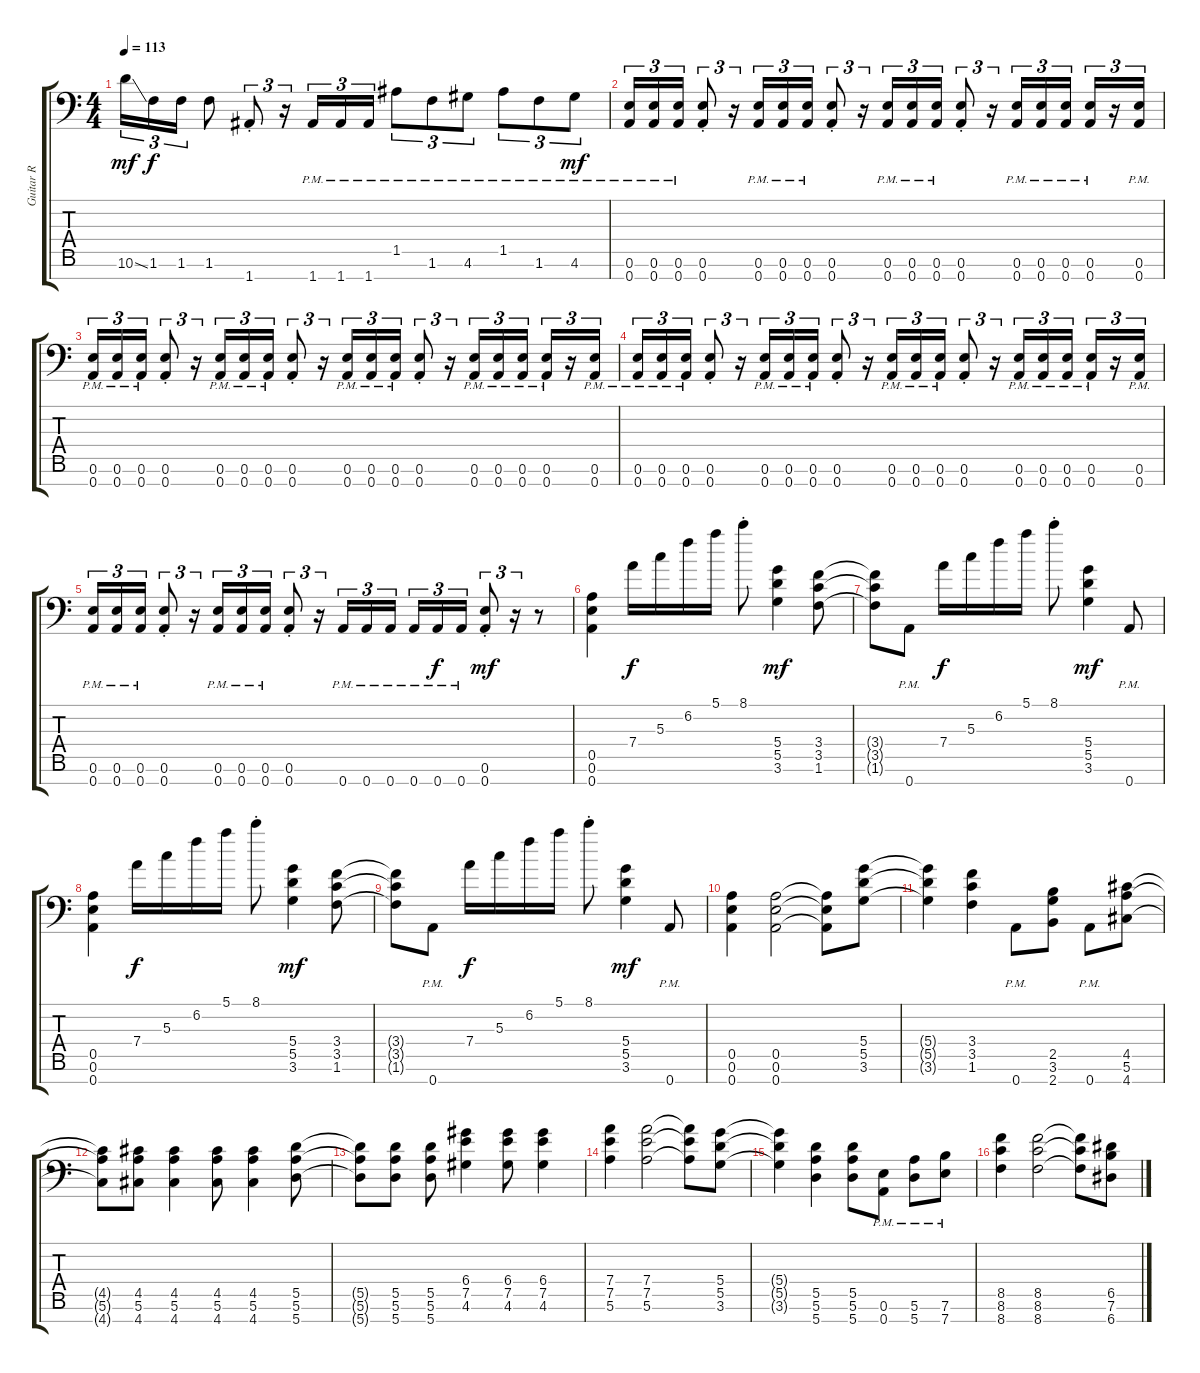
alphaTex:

\track ("Guitar R" "Guitar R") {instrument overdrivenguitar}
\staff {score tabs}
\tuning (E4 B3 G3 D3 A2 E2 A1) {hide}
\ts (4 4)
\tempo 113
\clef f4
\ks c
10.6{ss}.16{tu (3 2) dy mf} 1.6.16{tu (3 2) dy f} 1.6.16{tu (3 2)} 1.6.8 1.7{st}.8{tu (3 2)} r.16{tu (3 2)} 1.7{pm}.16{tu (3 2)} 1.7{pm}.16{tu (3 2)} 1.7{pm}.16{tu (3 2)} 1.5{pm}.8{tu (3 2)} 1.6{pm}.8{tu (3 2)} 4.6{pm}.8{tu (3 2)} 1.5{pm}.8{tu (3 2)} 1.6{pm}.8{tu (3 2)} 4.6{pm}.8{tu (3 2) dy mf} |
(0.6{pm} 0.7{pm}).16{tu (3 2)} (0.6{pm} 0.7{pm}).16{tu (3 2)} (0.6{pm} 0.7{pm}).16{tu (3 2)} (0.6{st} 0.7{st}).8{tu (3 2)} r.16{tu (3 2)} (0.6{pm} 0.7{pm}).16{tu (3 2)} (0.6{pm} 0.7{pm}).16{tu (3 2)} (0.6{pm} 0.7{pm}).16{tu (3 2)} (0.6{st} 0.7{st}).8{tu (3 2)} r.16{tu (3 2)} (0.6{pm} 0.7{pm}).16{tu (3 2)} (0.6{pm} 0.7{pm}).16{tu (3 2)} (0.6{pm} 0.7{pm}).16{tu (3 2)} (0.6{st} 0.7{st}).8{tu (3 2)} r.16{tu (3 2)} (0.6{pm} 0.7{pm}).16{tu (3 2)} (0.6{pm} 0.7{pm}).16{tu (3 2)} (0.6{pm} 0.7{pm}).16{tu (3 2) beam splitsecondary} (0.6{pm} 0.7{pm}).16{tu (3 2)} r.16{tu (3 2)} (0.6{pm} 0.7{pm}).16{tu (3 2)} |
(0.6{pm} 0.7{pm}).16{tu (3 2)} (0.6{pm} 0.7{pm}).16{tu (3 2)} (0.6{pm} 0.7{pm}).16{tu (3 2)} (0.6{st} 0.7{st}).8{tu (3 2)} r.16{tu (3 2)} (0.6{pm} 0.7{pm}).16{tu (3 2)} (0.6{pm} 0.7{pm}).16{tu (3 2)} (0.6{pm} 0.7{pm}).16{tu (3 2)} (0.6{st} 0.7{st}).8{tu (3 2)} r.16{tu (3 2)} (0.6{pm} 0.7{pm}).16{tu (3 2)} (0.6{pm} 0.7{pm}).16{tu (3 2)} (0.6{pm} 0.7{pm}).16{tu (3 2)} (0.6{st} 0.7{st}).8{tu (3 2)} r.16{tu (3 2)} (0.6{pm} 0.7{pm}).16{tu (3 2)} (0.6{pm} 0.7{pm}).16{tu (3 2)} (0.6{pm} 0.7{pm}).16{tu (3 2) beam splitsecondary} (0.6{pm} 0.7{pm}).16{tu (3 2)} r.16{tu (3 2)} (0.6{pm} 0.7{pm}).16{tu (3 2)} |
(0.6{pm} 0.7{pm}).16{tu (3 2)} (0.6{pm} 0.7{pm}).16{tu (3 2)} (0.6{pm} 0.7{pm}).16{tu (3 2)} (0.6{st} 0.7{st}).8{tu (3 2)} r.16{tu (3 2)} (0.6{pm} 0.7{pm}).16{tu (3 2)} (0.6{pm} 0.7{pm}).16{tu (3 2)} (0.6{pm} 0.7{pm}).16{tu (3 2)} (0.6{st} 0.7{st}).8{tu (3 2)} r.16{tu (3 2)} (0.6{pm} 0.7{pm}).16{tu (3 2)} (0.6{pm} 0.7{pm}).16{tu (3 2)} (0.6{pm} 0.7{pm}).16{tu (3 2)} (0.6{st} 0.7{st}).8{tu (3 2)} r.16{tu (3 2)} (0.6{pm} 0.7{pm}).16{tu (3 2)} (0.6{pm} 0.7{pm}).16{tu (3 2)} (0.6{pm} 0.7{pm}).16{tu (3 2) beam splitsecondary} (0.6{pm} 0.7{pm}).16{tu (3 2)} r.16{tu (3 2)} (0.6{pm} 0.7{pm}).16{tu (3 2)} |
(0.6{pm} 0.7{pm}).16{tu (3 2)} (0.6{pm} 0.7{pm}).16{tu (3 2)} (0.6{pm} 0.7{pm}).16{tu (3 2)} (0.6{st} 0.7{st}).8{tu (3 2)} r.16{tu (3 2)} (0.6{pm} 0.7{pm}).16{tu (3 2)} (0.6{pm} 0.7{pm}).16{tu (3 2)} (0.6{pm} 0.7{pm}).16{tu (3 2)} (0.6{st} 0.7{st}).8{tu (3 2)} r.16{tu (3 2)} 0.7{pm}.16{tu (3 2)} 0.7{pm}.16{tu (3 2)} 0.7{pm}.16{tu (3 2) beam splitsecondary} 0.7{pm}.16{tu (3 2)} 0.7{pm}.16{tu (3 2) dy f} 0.7{pm}.16{tu (3 2)} (0.6{st} 0.7{st}).8{tu (3 2) dy mf} r.16{tu (3 2)} r.8 |
(0.5 0.6 0.7).4 7.4.16{dy f} 5.3.16 6.2.16 5.1.16 8.1{st}.8 (5.4 5.5 3.6).4{dy mf} (3.4 3.5 1.6).8 |
(3.4{t} 3.5{t} 1.6{t}).8 0.7{pm}.8 7.4.16{dy f} 5.3.16 6.2.16 5.1.16 8.1{st}.8 (5.4 5.5 3.6).4{dy mf} 0.7{pm}.8 |
(0.5 0.6 0.7).4 7.4.16{dy f} 5.3.16 6.2.16 5.1.16 8.1{st}.8 (5.4 5.5 3.6).4{dy mf} (3.4 3.5 1.6).8 |
(3.4{t} 3.5{t} 1.6{t}).8 0.7{pm}.8 7.4.16{dy f} 5.3.16 6.2.16 5.1.16 8.1{st}.8 (5.4 5.5 3.6).4{dy mf} 0.7{pm}.8 |
(0.5 0.6 0.7).4 (0.5 0.6 0.7).2 (0.5{t} 0.6{t} 0.7{t}).8 (5.4 5.5 3.6).8 |
(5.4{t} 5.5{t} 3.6{t}).4 (3.4 3.5 1.6).4 0.7{pm}.8 (2.5 3.6 2.7).8 0.7{pm}.8 (4.5 5.6 4.7).8 |
(4.5{t} 5.6{t} 4.7{t}).8 (4.5 5.6 4.7).8 (4.5 5.6 4.7).4 (4.5 5.6 4.7).8 (4.5 5.6 4.7).4 (5.5 5.6 5.7).8 |
(5.5{t} 5.6{t} 5.7{t}).8 (5.5 5.6 5.7).8 (5.5 5.6 5.7).8 (6.4 7.5 4.6).4 (6.4 7.5 4.6).8 (6.4 7.5 4.6).4 |
(7.4 7.5 5.6).4 (7.4 7.5 5.6).2 (7.4{t} 7.5{t} 5.6{t}).8 (5.4 5.5 3.6).8 |
(5.4{t} 5.5{t} 3.6{t}).4 (5.5 5.6 5.7).4 (5.5 5.6 5.7).8 (0.6{pm} 0.7{pm}).8 (5.6{pm} 5.7{pm}).8 (7.6{pm} 7.7{pm}).8 |
(8.5 8.6 8.7).4 (8.5 8.6 8.7).2 (8.5{t} 8.6{t} 8.7{t}).8 (6.5 7.6 6.7).8
